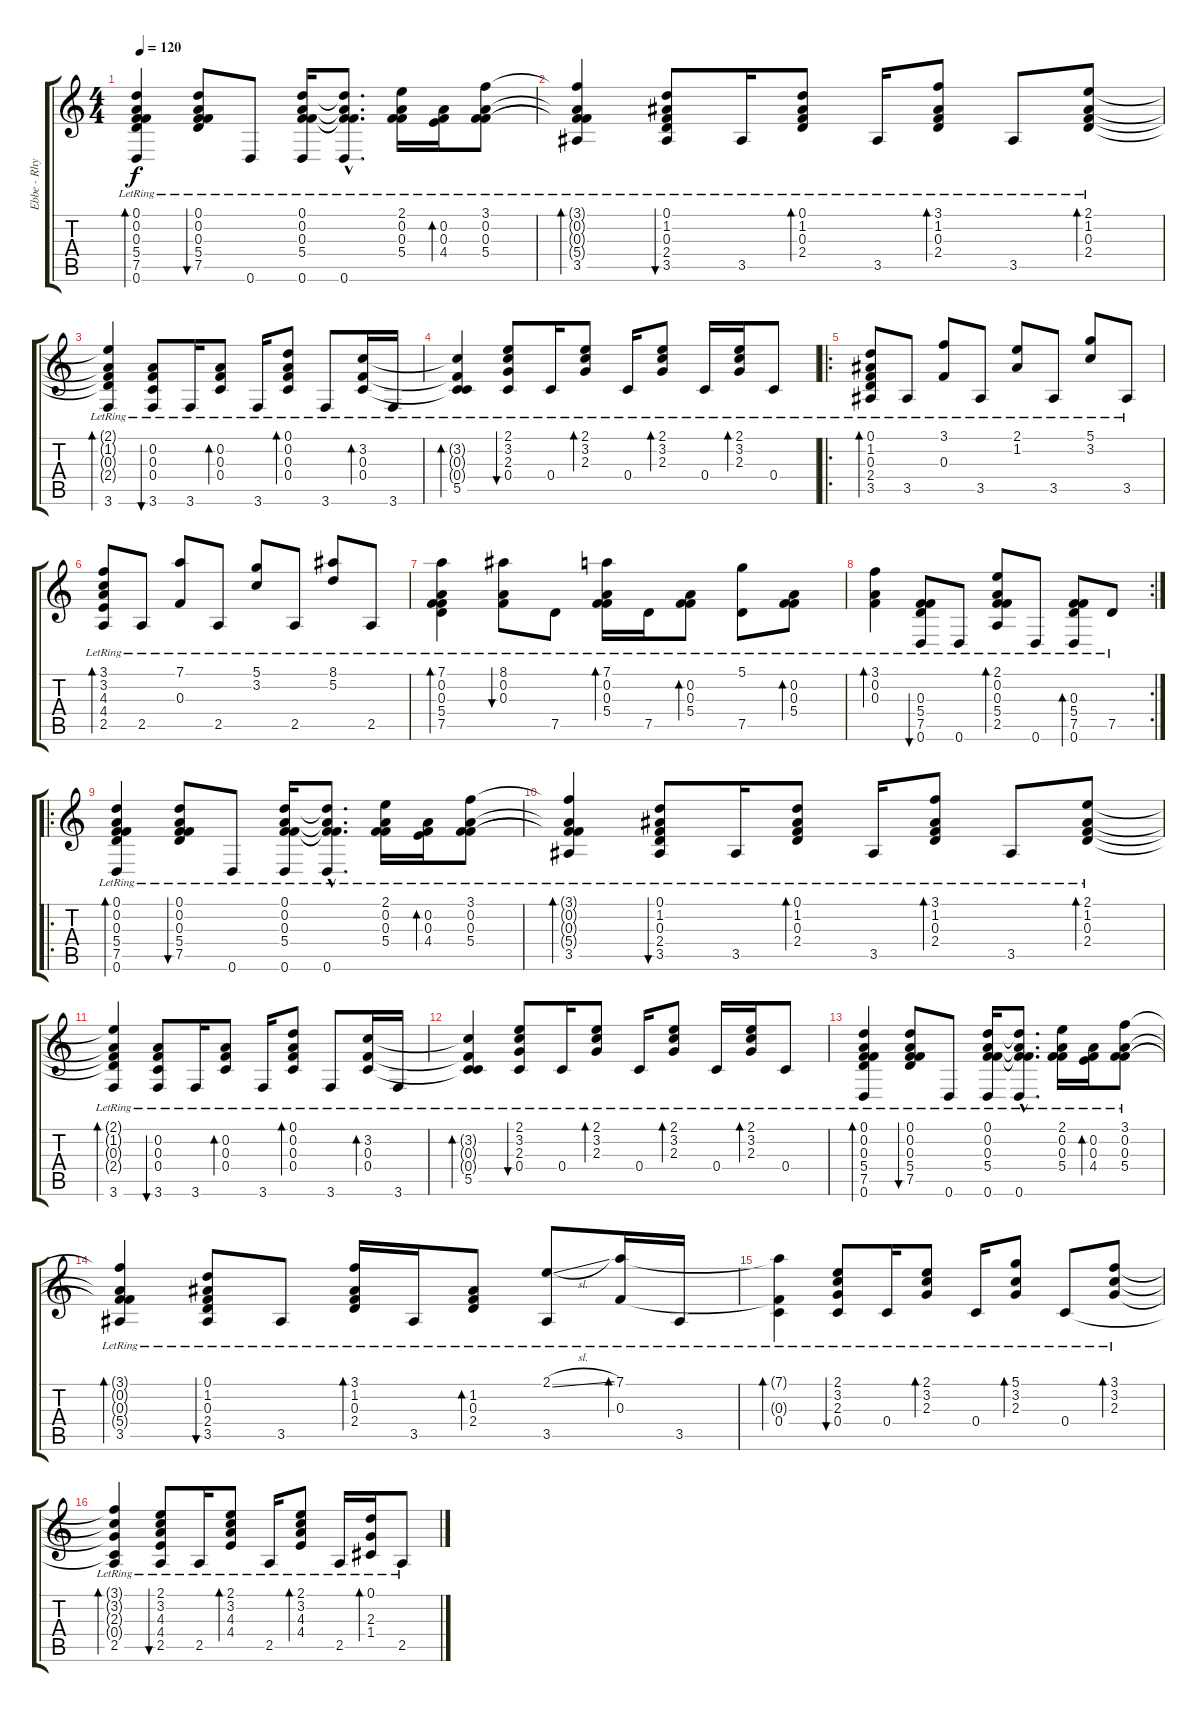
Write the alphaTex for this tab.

\track ("Ebbe - Rhytm" "Ebbe - Rhy") {instrument overdrivenguitar}
\staff {score tabs}
\tuning (D4 A3 F3 C3 G2 D2) {hide}
\ts (4 4)
\tempo 120
\clef g2
\ks c
(0.1{lr} 0.2{lr} 0.3{lr} 5.4{lr} 7.5{lr} 0.6{lr}).4{bd 120 dy f} (0.1{lr} 0.2{lr} 0.3{lr} 5.4{lr} 7.5{lr}).8{bu 60} 0.6{lr}.8 (0.1{lr} 0.2{lr} 0.3{lr} 5.4{lr} 0.6{lr}).16 (0.1{hac t} 0.2{hac t} 0.3{hac t} 5.4{hac t} 0.6{hac lr}).8{d} (2.1{lr} 0.2{lr} 0.3{lr} 5.4{lr}).16 (0.2{lr} 0.3{lr} 4.4{lr}).16{bd 30} (3.1{lr} 0.2{lr} 0.3{lr} 5.4{lr}).8 |
(3.1{t} 0.2{t} 0.3{t} 5.4{t} 3.5{lr}).4{bd 120} (0.1{lr} 1.2{lr} 0.3{lr} 2.4{lr} 3.5{lr}).8{bu 60} 3.5{lr}.16 (0.1{lr} 1.2{lr} 0.3{lr} 2.4{lr}).8{bd 30} 3.5{lr}.16 (3.1{lr} 1.2{lr} 0.3{lr} 2.4{lr}).8{bd 30} 3.5{lr}.8 (2.1{lr} 1.2{lr} 0.3{lr} 2.4{lr}).8{bd 30} |
(2.1{t} 1.2{t} 0.3{t} 2.4{t} 3.6{lr}).4{bd 120} (0.2{lr} 0.3{lr} 0.4{lr} 3.6{lr}).8{bu 60} 3.6{lr}.16 (0.2{lr} 0.3{lr} 0.4{lr}).8{bd 30} 3.6{lr}.16 (0.1{lr} 0.2{lr} 0.3{lr} 0.4{lr}).8{bd 30} 3.6{lr}.8 (3.2{lr} 0.3{lr} 0.4{lr}).16{bd 30} 3.6{lr}.16 |
(3.2{t} 0.3{t} 0.4{t} 5.5{lr}).4{bd 120} (2.1{lr} 3.2{lr} 2.3{lr} 0.4{lr}).8{bu 60} 0.4{lr}.16 (2.1{lr} 3.2{lr} 2.3{lr}).8{bd 30} 0.4{lr}.16 (2.1{lr} 3.2{lr} 2.3{lr}).8{bd 30} 0.4{lr}.16 (2.1{lr} 3.2{lr} 2.3{lr}).16{bd 30} 0.4{lr}.8 |
\ro
(0.1{lr} 1.2{lr} 0.3{lr} 2.4{lr} 3.5{lr}).8{bd 60} 3.5{lr}.8 (3.1{lr} 0.3{lr}).8 3.5{lr}.8 (2.1{lr} 1.2{lr}).8 3.5{lr}.8 (5.1{lr} 3.2{lr}).8 3.5{lr}.8 |
(3.1{lr} 3.2{lr} 4.3{lr} 4.4{lr} 2.5{lr}).8{bd 60} 2.5{lr}.8 (7.1{lr} 0.3{lr}).8 2.5{lr}.8 (5.1{lr} 3.2{lr}).8 2.5{lr}.8 (8.1{lr} 5.2{lr}).8 2.5{lr}.8 |
(7.1{lr} 0.2{lr} 0.3{lr} 5.4{lr} 7.5{lr}).4{bd 120} (8.1{lr} 0.2{lr} 0.3{lr}).8{bu 60} 7.5{lr}.8 (7.1{lr} 0.2{lr} 0.3{lr} 5.4{lr}).16{bd 30} 7.5{lr}.16 (0.2{lr} 0.3{lr} 5.4{lr}).8{bd 30} (5.1{lr} 7.5{lr}).8 (0.2{lr} 0.3{lr} 5.4{lr}).8{bd 30} |
\rc 2
(3.1{lr} 0.2{lr} 0.3{lr}).4{bd 120} (0.3{lr} 5.4{lr} 7.5{lr} 0.6{lr}).8{bu 60} 0.6{lr}.8 (2.1{lr} 0.2{lr} 0.3{lr} 5.4{lr} 2.5{lr}).8{bd 30} 0.6{lr}.8 (0.3{lr} 5.4{lr} 7.5{lr} 0.6{lr}).8{bd 30} 7.5{lr}.8 |
\ro
(0.1{lr} 0.2{lr} 0.3{lr} 5.4{lr} 7.5{lr} 0.6{lr}).4{bd 120} (0.1{lr} 0.2{lr} 0.3{lr} 5.4{lr} 7.5{lr}).8{bu 60} 0.6{lr}.8 (0.1{lr} 0.2{lr} 0.3{lr} 5.4{lr} 0.6{lr}).16 (0.1{hac t} 0.2{hac t} 0.3{hac t} 5.4{hac t} 0.6{hac lr}).8{d} (2.1{lr} 0.2{lr} 0.3{lr} 5.4{lr}).16 (0.2{lr} 0.3{lr} 4.4{lr}).16{bd 30} (3.1{lr} 0.2{lr} 0.3{lr} 5.4{lr}).8 |
(3.1{t} 0.2{t} 0.3{t} 5.4{t} 3.5{lr}).4{bd 120} (0.1{lr} 1.2{lr} 0.3{lr} 2.4{lr} 3.5{lr}).8{bu 60} 3.5{lr}.16 (0.1{lr} 1.2{lr} 0.3{lr} 2.4{lr}).8{bd 30} 3.5{lr}.16 (3.1{lr} 1.2{lr} 0.3{lr} 2.4{lr}).8{bd 30} 3.5{lr}.8 (2.1{lr} 1.2{lr} 0.3{lr} 2.4{lr}).8{bd 30} |
(2.1{t} 1.2{t} 0.3{t} 2.4{t} 3.6{lr}).4{bd 120} (0.2{lr} 0.3{lr} 0.4{lr} 3.6{lr}).8{bu 60} 3.6{lr}.16 (0.2{lr} 0.3{lr} 0.4{lr}).8{bd 30} 3.6{lr}.16 (0.1{lr} 0.2{lr} 0.3{lr} 0.4{lr}).8{bd 30} 3.6{lr}.8 (3.2{lr} 0.3{lr} 0.4{lr}).16{bd 30} 3.6{lr}.16 |
(3.2{t} 0.3{t} 0.4{t} 5.5{lr}).4{bd 120} (2.1{lr} 3.2{lr} 2.3{lr} 0.4{lr}).8{bu 60} 0.4{lr}.16 (2.1{lr} 3.2{lr} 2.3{lr}).8{bd 30} 0.4{lr}.16 (2.1{lr} 3.2{lr} 2.3{lr}).8{bd 30} 0.4{lr}.16 (2.1{lr} 3.2{lr} 2.3{lr}).16{bd 30} 0.4{lr}.8 |
(0.1{lr} 0.2{lr} 0.3{lr} 5.4{lr} 7.5{lr} 0.6{lr}).4{bd 120} (0.1{lr} 0.2{lr} 0.3{lr} 5.4{lr} 7.5{lr}).8{bu 60} 0.6{lr}.8 (0.1{lr} 0.2{lr} 0.3{lr} 5.4{lr} 0.6{lr}).16 (0.1{hac t} 0.2{hac t} 0.3{hac t} 5.4{hac t} 0.6{hac lr}).8{d} (2.1{lr} 0.2{lr} 0.3{lr} 5.4{lr}).16 (0.2{lr} 0.3{lr} 4.4{lr}).16{bd 30} (3.1{lr} 0.2{lr} 0.3{lr} 5.4{lr}).8 |
(3.1{t} 0.2{t} 0.3{t} 5.4{t} 3.5{lr}).4{bd 120} (0.1{lr} 1.2{lr} 0.3{lr} 2.4{lr} 3.5{lr}).8{bu 60} 3.5{lr}.8 (3.1{lr} 1.2{lr} 0.3{lr} 2.4{lr}).16{bd 30} 3.5{lr}.16 (1.2{lr} 0.3{lr} 2.4{lr}).8{bd 30} (2.1{sl} 3.5{lr}).8 (7.1{lr} 0.3{lr}).16{bd 30} 3.5{lr}.16 |
(7.1{t} 0.3{t} 0.4{lr}).4{bd 120} (2.1{lr} 3.2{lr} 2.3{lr} 0.4{lr}).8{bu 60} 0.4{lr}.16 (2.1{lr} 3.2{lr} 2.3{lr}).8{bd 30} 0.4{lr}.16 (5.1{lr} 3.2{lr} 2.3{lr}).8{bd 30} 0.4{lr}.8 (3.1{lr} 3.2{lr} 2.3{lr}).8{bd 30} |
(3.1{t} 3.2{t} 2.3{t} 0.4{t} 2.5{lr}).4{bd 120} (2.1{lr} 3.2{lr} 4.3{lr} 4.4{lr} 2.5{lr}).8{bu 60} 2.5{lr}.16 (2.1{lr} 3.2{lr} 4.3{lr} 4.4{lr}).8{bd 30} 2.5{lr}.16 (2.1{lr} 3.2{lr} 4.3{lr} 4.4{lr}).8{bd 30} 2.5{lr}.16 (0.1{lr} 2.3{lr} 1.4{lr}).16{bd 30} 2.5{lr}.8
